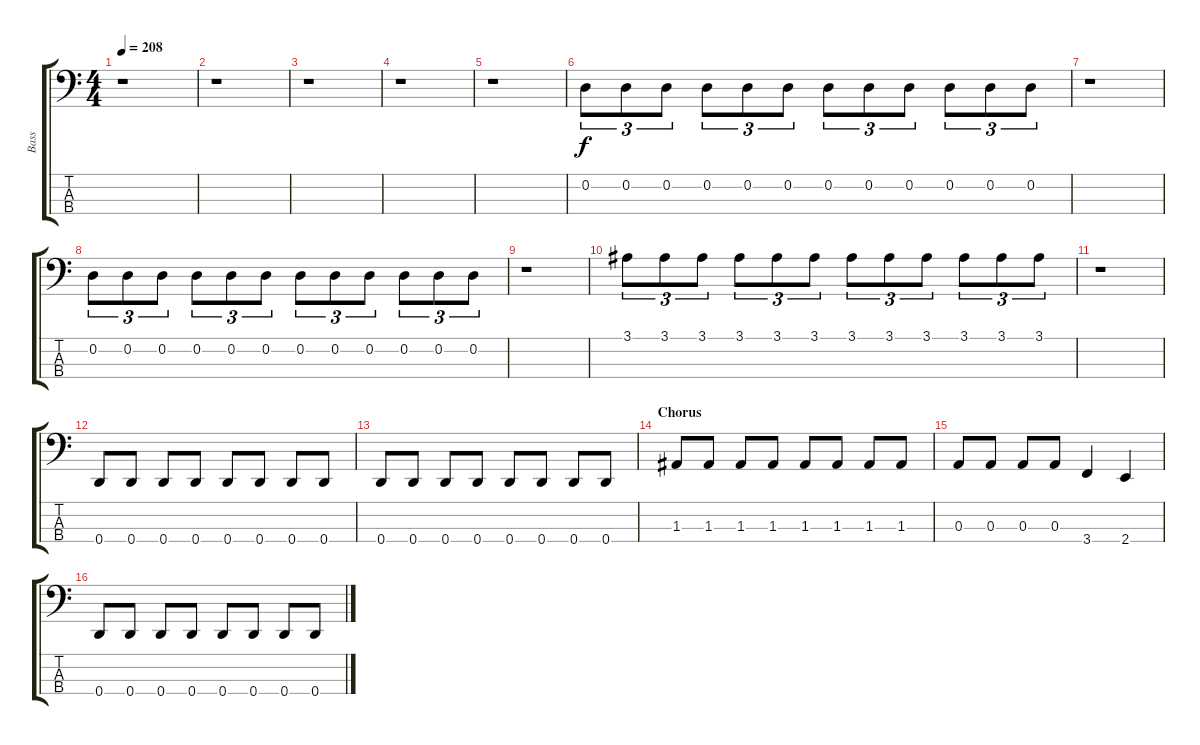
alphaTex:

\track ("Bass" "Bass") {instrument electricbassfinger}
\staff {score tabs}
\tuning (G2 D2 A1 D1) {hide}
\ts (4 4)
\tempo 208
\clef f4
\ks c
r.1{dy f} |
r.1 |
r.1 |
r.1 |
r.1 |
0.2.8{tu (3 2)} 0.2.8{tu (3 2)} 0.2.8{tu (3 2)} 0.2.8{tu (3 2)} 0.2.8{tu (3 2)} 0.2.8{tu (3 2)} 0.2.8{tu (3 2)} 0.2.8{tu (3 2)} 0.2.8{tu (3 2)} 0.2.8{tu (3 2)} 0.2.8{tu (3 2)} 0.2.8{tu (3 2)} |
r.1 |
0.2.8{tu (3 2)} 0.2.8{tu (3 2)} 0.2.8{tu (3 2)} 0.2.8{tu (3 2)} 0.2.8{tu (3 2)} 0.2.8{tu (3 2)} 0.2.8{tu (3 2)} 0.2.8{tu (3 2)} 0.2.8{tu (3 2)} 0.2.8{tu (3 2)} 0.2.8{tu (3 2)} 0.2.8{tu (3 2)} |
r.1 |
3.1.8{tu (3 2)} 3.1.8{tu (3 2)} 3.1.8{tu (3 2)} 3.1.8{tu (3 2)} 3.1.8{tu (3 2)} 3.1.8{tu (3 2)} 3.1.8{tu (3 2)} 3.1.8{tu (3 2)} 3.1.8{tu (3 2)} 3.1.8{tu (3 2)} 3.1.8{tu (3 2)} 3.1.8{tu (3 2)} |
r.1 |
0.4.8 0.4.8 0.4.8 0.4.8 0.4.8 0.4.8 0.4.8 0.4.8 |
0.4.8 0.4.8 0.4.8 0.4.8 0.4.8 0.4.8 0.4.8 0.4.8 |
\section ("" "Chorus")
1.3.8 1.3.8 1.3.8 1.3.8 1.3.8 1.3.8 1.3.8 1.3.8 |
0.3.8 0.3.8 0.3.8 0.3.8 3.4.4 2.4.4 |
0.4.8 0.4.8 0.4.8 0.4.8 0.4.8 0.4.8 0.4.8 0.4.8
